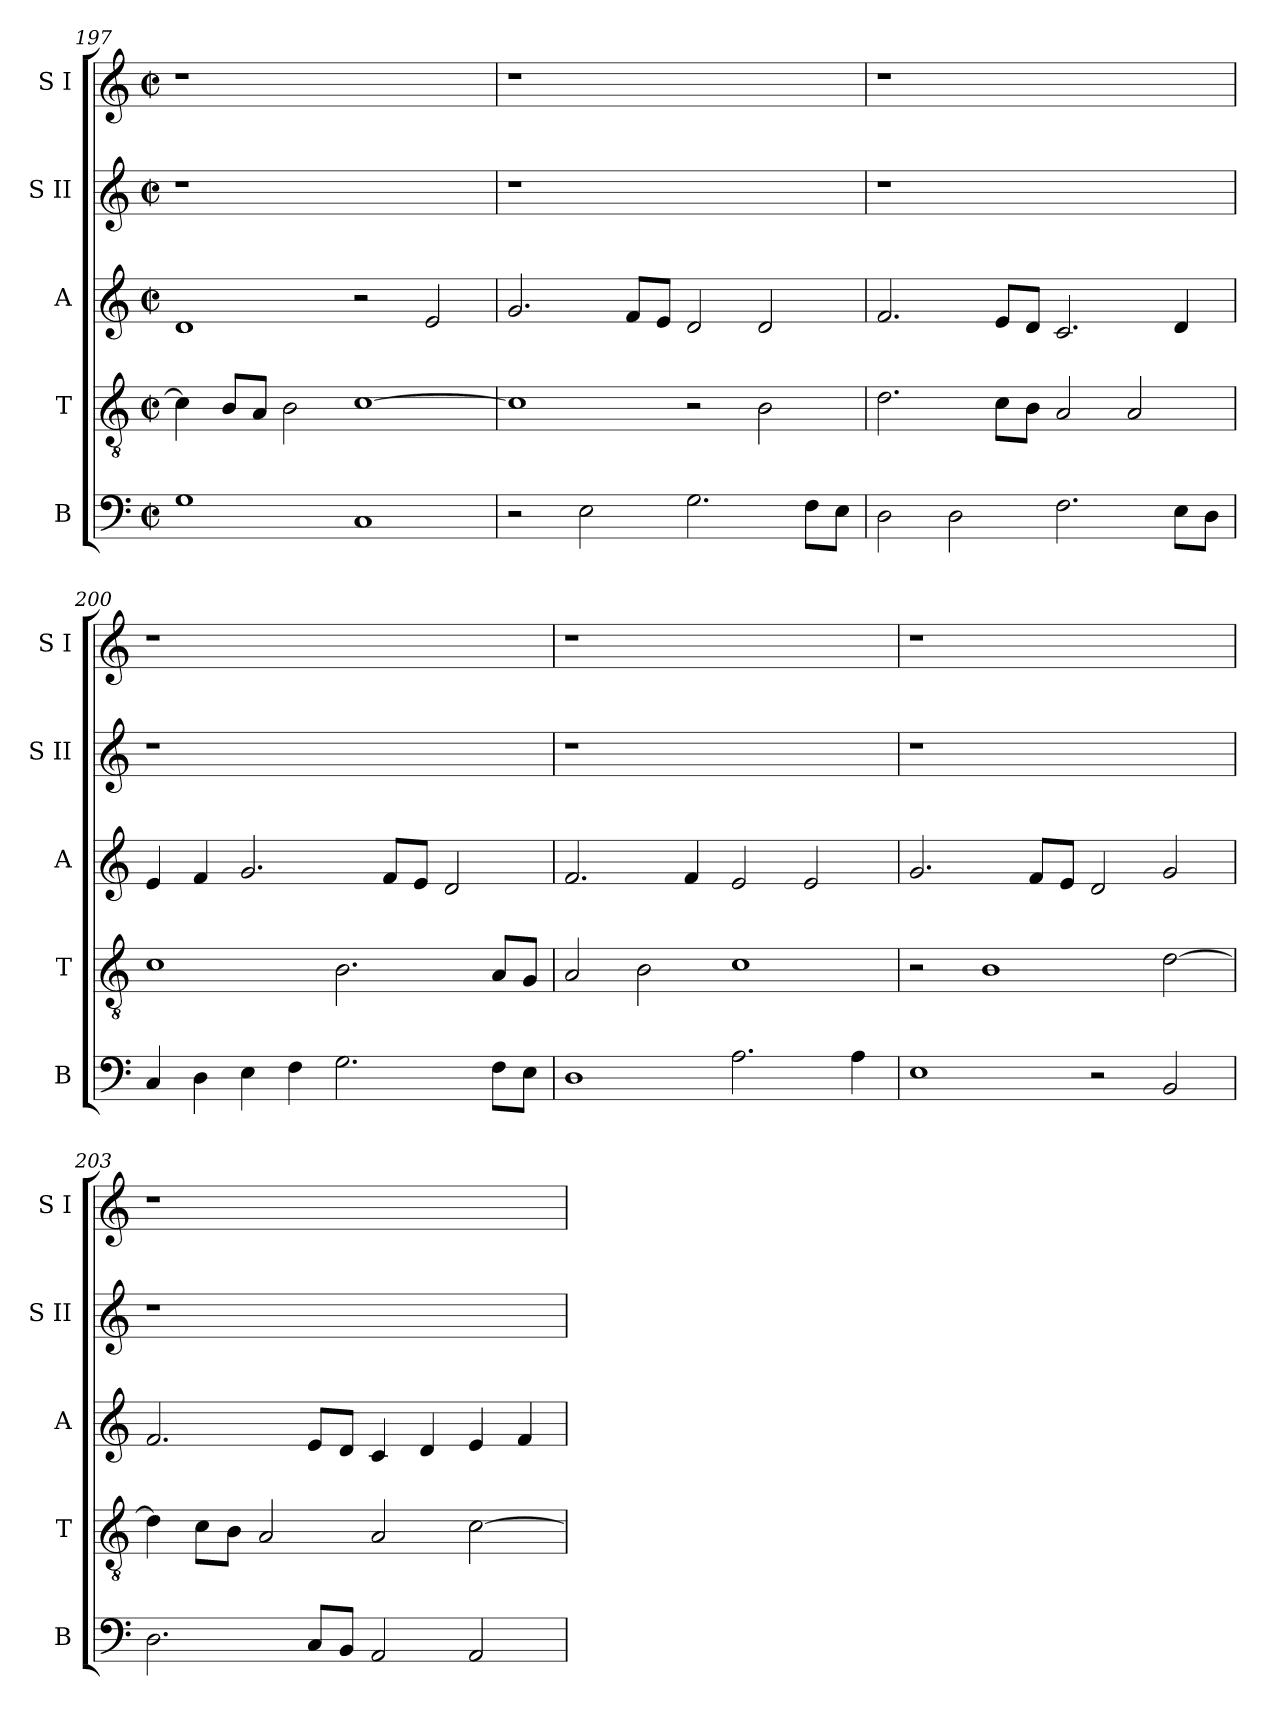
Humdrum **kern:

**kern	**kern	**kern	**kern	**kern
*part5	*part4	*part3	*part2	*part1
*staff5	*staff4	*staff3	*staff2	*staff1
*I"B	*I"T	*I"A	*I"S II	*I"S I
*I'B	*I'T	*I'A	*I'S II	*I'S I
!!LO:PB:g=z
*clefF4	*clefGv2	*clefG2	*clefG2	*clefG2
*k[]	*k[]	*k[]	*k[]	*k[]
*C:	*C:	*C:	*C:	*C:
*M2/2	*M2/2	*M2/2	*M2/2	*M2/2
*met(c|)	*met(c|)	*met(c|)	*met(c|)	*met(c|)
=197	=197	=197	=197	=197
1G	4c\]	1d	1r	1r
.	8B/L	.	.	.
.	8A/J	.	.	.
.	2B\	.	.	.
1C	[>1c	2r	1ryy	1ryy
.	.	2e/	.	.
=198	=198	=198	=198	=198
2r	1c]	2.g/	1r	1r
2E\	.	.	.	.
.	.	8f/L	.	.
.	.	8e/J	.	.
2.G\	2r	2d/	1ryy	1ryy
.	2B\	2d/	.	.
8F\L	.	.	.	.
8E\J	.	.	.	.
=199	=199	=199	=199	=199
2D\	2.d\	2.f/	1r	1r
2D\	.	.	.	.
.	8c\L	8e/L	.	.
.	8B\J	8d/J	.	.
2.F\	2A/	2.c/	1ryy	1ryy
.	2A/	.	.	.
8E\L	.	4d/	.	.
8D\J	.	.	.	.
=200	=200	=200	=200	=200
4C/	1c	4e/	1r	1r
4D\	.	4f/	.	.
4E\	.	2.g/	.	.
4F\	.	.	.	.
2.G\	2.B\	.	1ryy	1ryy
.	.	8f/L	.	.
.	.	8e/J	.	.
.	.	2d/	.	.
8F\L	8A/L	.	.	.
8E\J	8G/J	.	.	.
!!LO:LB:g=z
=201	=201	=201	=201	=201
1D	2A/	2.f/	1r	1r
.	2B\	.	.	.
.	.	4f/	.	.
2.A\	1c	2e/	1ryy	1ryy
.	.	2e/	.	.
4A\	.	.	.	.
=202	=202	=202	=202	=202
1E	2r	2.g/	1r	1r
.	1B	.	.	.
.	.	8f/L	.	.
.	.	8e/J	.	.
2r	.	2d/	1ryy	1ryy
2BB/	[<2d\	2g/	.	.
=203	=203	=203	=203	=203
2.D\	4d\]	2.f/	1r	1r
.	8c\L	.	.	.
.	8B\J	.	.	.
.	2A/	.	.	.
8C/L	.	8e/L	.	.
8BB/J	.	8d/J	.	.
2AA/	2A/	4c/	1ryy	1ryy
.	.	4d/	.	.
2AA/	[>2c\	4e/	.	.
.	.	4f/	.	.
=	=	=	=	=
*-	*-	*-	*-	*-
